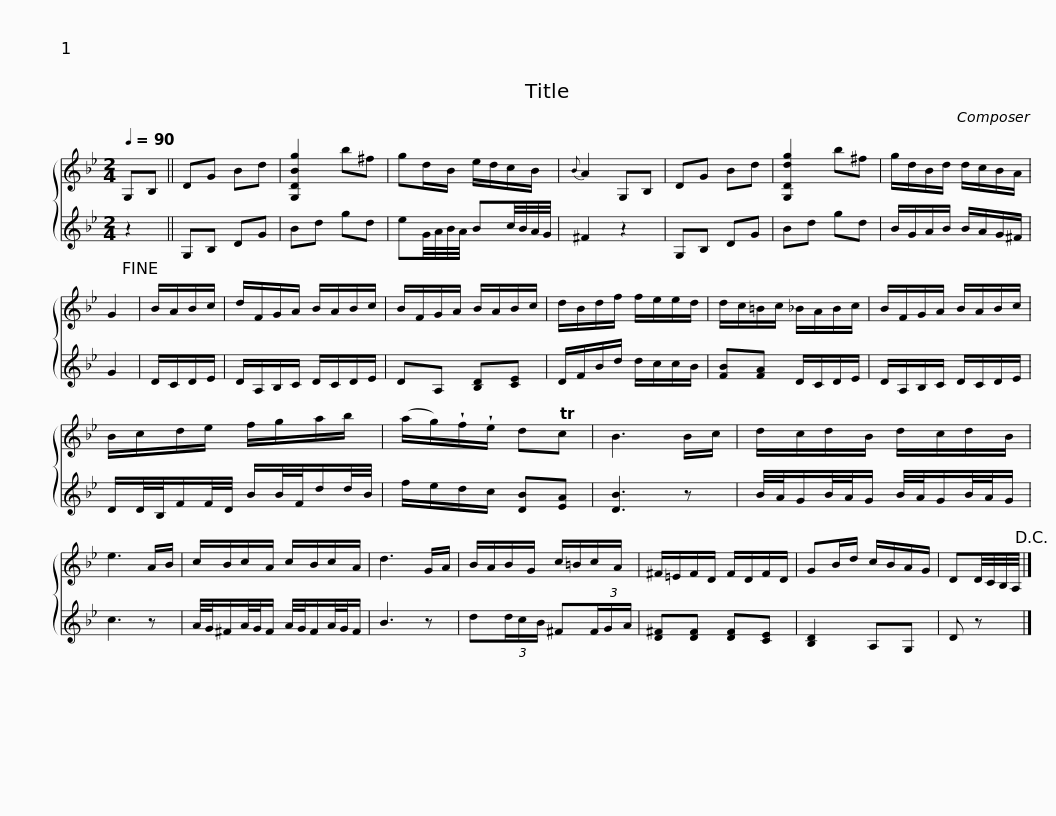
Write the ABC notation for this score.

X:1
%%score { 1 2 }
L:1/8
Q:1/4=90
M:2/4
I:linebreak $
K:Bb
V:1 treble
V:2 treble
V:1
 G,B, || DG Bd | [G,DBg]2 b^f | gd/B/ e/d/c/B/ |{B} A2 G,B, |$ %5
 DG Bd | [G,Ddg]2 b^f | g/d/B/d/ d/c/B/A/ | G2!fine! | B/A/B/c/ |$ %10
 d/F/G/A/ B/A/B/c/ | B/F/G/A/ B/A/B/c/ | d/B/d/f/ f/e/e/d/ | d/c/=B/c/ _B/A/B/c/ |$ B/F/G/A/ B/A/B/c/ | %15
 B/c/d/e/ f/g/a/b/ | (a/g/)!wedge!f/!wedge!e/ dTc | B3 B/c/ |$ d/c/d/B/ d/c/d/B/ | e3 A/B/ | %20
 c/B/c/A/ c/B/c/A/ | d3 G/A/ |$ B/A/B/G/ c/=B/c/A/ | ^F/=E/F/D/ F/D/F/D/ | GB/d/ c/B/A/G/ | %25
 DD/4C/4B,/4A,/4!D.C.! |] %26
V:2
 z2 || G,B, DG | Bd gd | eG/4A/4B/4A/4 Bc/4B/4A/4G/4 | ^F2 z2 |$ %5
 G,B, DG | Bd gd | B/G/A/B/ B/A/G/^F/ | G2 | D/C/D/E/ |$ %10
 D/A,/B,/C/ D/C/D/E/ | DA, [B,D][CE] | D/F/B/d/ d/c/c/B/ | [FB][FA] D/C/D/E/ |$ D/A,/B,/C/ D/C/D/E/ | %15
 D/D/4B,/4F/F/4D/4 B/B/4F/4d/d/4B/4 | f/e/d/c/ [DB][EA] | [DB]3 z |$ B/4A/4G/B/4A/4G/ B/4A/4G/B/4A/4G/ | c3 z | %20
 A/4G/4^F/A/4G/4F/ A/4G/4F/A/4G/4F/ | B3 z |$ d(3d/c/B/ ^F(3F/G/A/ | [D^F][DF] [DF][CE] | [B,D]2 A,G, | %25
 D z |] %26
